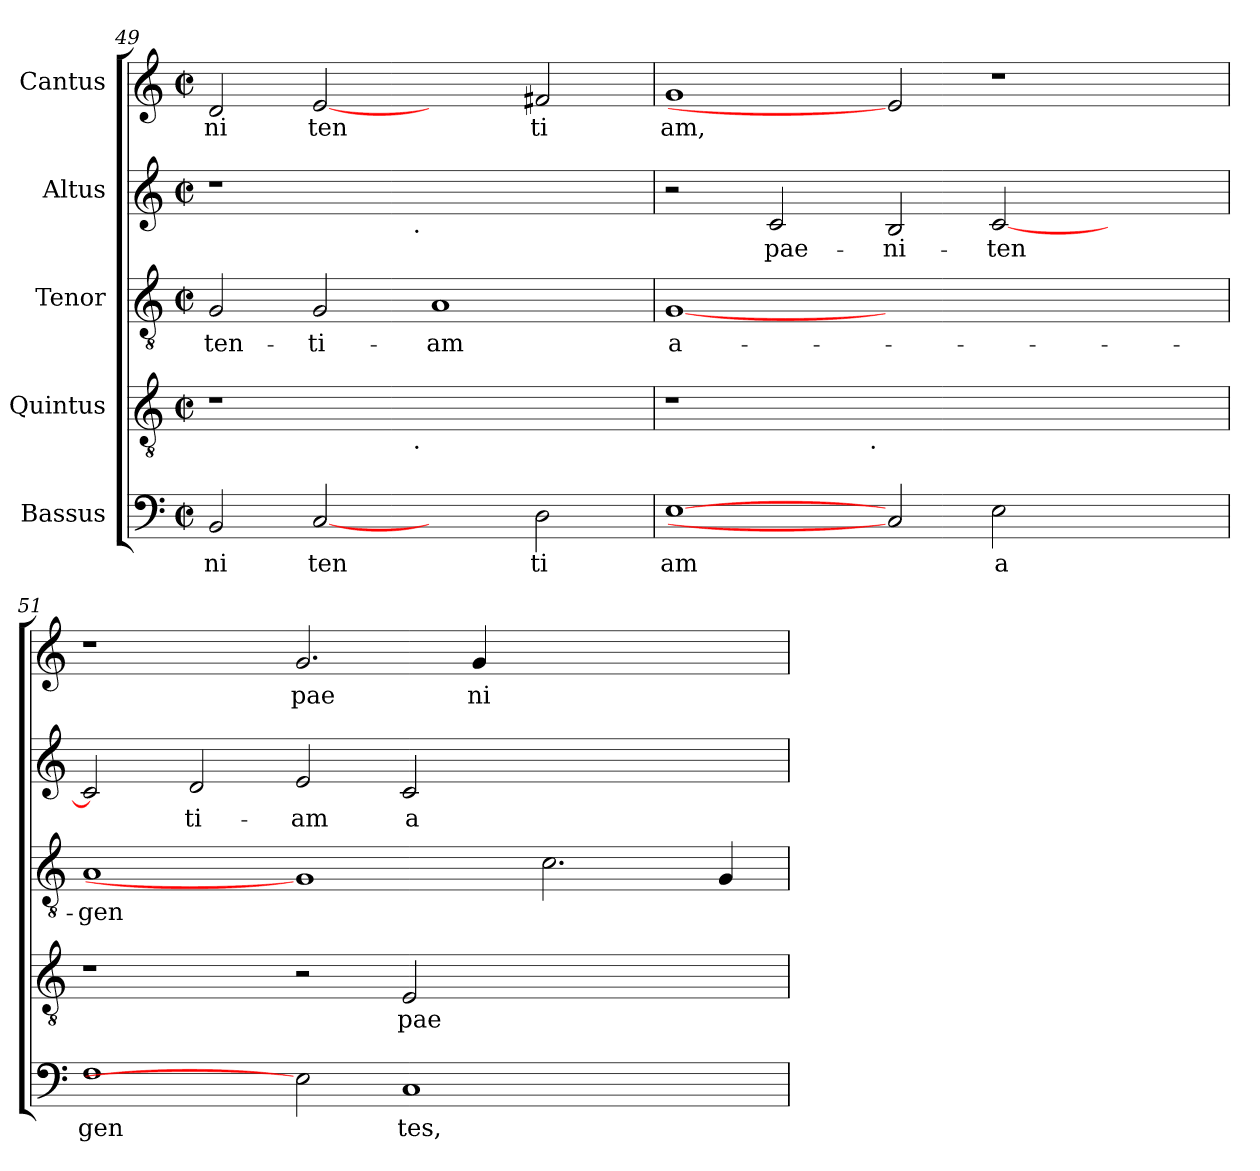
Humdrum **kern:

**kern	**text	**kern	**text	**kern	**text	**kern	**text	**kern	**text
*part5	*part5	*part4	*part4	*part3	*part3	*part2	*part2	*part1	*part1
*staff5	*staff5	*staff4	*staff4	*staff3	*staff3	*staff2	*staff2	*staff1	*staff1
*I"Bassus	*	*I"Quintus	*	*I"Tenor	*	*I"Altus	*	*I"Cantus	*
*clefF4	*	*clefGv2	*	*clefGv2	*	*clefG2	*	*clefG2	*
*k[]	*	*k[]	*	*k[]	*	*k[]	*	*k[]	*
*C:	*	*C:	*	*C:	*	*C:	*	*C:	*
*M2/2	*	*M2/2	*	*M2/2	*	*M2/2	*	*M2/2	*
*met(c|)	*	*met(c|)	*	*met(c|)	*	*met(c|)	*	*met(c|)	*
=49	=49	=49	=49	=49	=49	=49	=49	=49	=49
!	!LO:LY:b:cj	!	!	!	!LO:LY:b:cj	!	!	!	!LO:LY:b:cj
*	*	*^	*	*	*	*^	*	*	*
2BB/	ni	1r	2ryy	.	2G/	-ten-	1r	2ryy	.	2d/	ni
!	!LO:LY:b:cj	!	!	!	!	!LO:LY:b:cj	!	!	!	!	!LO:LY:b:cj
[2C	ten	.	4...ryy	.	2G/	-ti-	.	4...ryy	.	[2e	ten
!	!	!	!	!	!	!	!	!LO:TX:b:t=.	!	!	!
!	!	!	!LO:TX:b:t=.	!	!	!	!	!	!	!	!
.	.	.	1ryy	.	.	.	.	1ryy	.	.	.
!	!	!	!	!	!	!LO:LY:b:cj	!	!	!	!	!
2ryy	.	1ryy	.	.	1A	-am	1ryy	.	.	2ryy	.
!	!LO:LY:b:cj	!	!	!	!	!	!	!	!	!	!LO:LY:b:cj
2D\	ti	.	.	.	.	.	.	.	.	2f#X/	ti
.	.	.	32ryy	.	.	.	.	32ryy	.	.	.
=50	=50	=50	=50	=50	=50	=50	=50	=50	=50	=50	=50
!	!LO:LY:b:cj	!	!	!	!	!LO:LY:b:cj	!	!	!	!	!LO:LY:b:cj
*	*	*	*	*	*	*	*v	*v	*	*	*
[1E	am	1r	2ryy	.	[1G	a-	2r	.	1g	am,
!	!	!	!	!	!	!	!	!LO:LY:b:cj	!	!
.	.	.	4...ryy	.	.	.	2c/	pae-	.	.
!	!	!	!LO:TX:b:t=.	!	!	!	!	!	!	!
.	.	.	1ryy	.	.	.	.	.	.	.
!	!	!	!	!	!	!	!	!LO:LY:b:cj	!	!
2C]	.	1.ryy	.	.	1.ryy	.	2B/	-ni-	2e]	.
!	!LO:LY:b:cj	!	!	!	!	!	!	!LO:LY:b:cj	!	!
2E\	a	.	.	.	.	.	[<2c/	-ten-	1r	.
.	.	.	2ryy	.	.	.	.	.	.	.
2ryy	.	.	.	.	.	.	2ryy	.	.	.
.	.	.	32ryy	.	.	.	.	.	.	.
=51	=51	=51	=51	=51	=51	=51	=51	=51	=51	=51
!	!LO:LY:b:cj	!	!	!	!	!LO:LY:b:cj	!	!LO:LY:b:cj	!	!
*	*	*v	*v	*	*	*	*	*	*	*
1F	gen	1r	.	1A	-gen-	2c/]	--	1r	.
!	!	!	!	!	!	!	!LO:LY:b:cj	!	!
.	.	.	.	.	.	2d/	-ti-	.	.
!	!	!	!	!	!	!	!LO:LY:b:cj	!	!LO:LY:b:cj
2E]	.	2r	.	1G]	.	2e/	-am	2.g/	pae
!	!LO:LY:b:cj	!	!LO:LY:b:cj	!	!	!	!LO:LY:b:cj	!	!
1C	tes,	2E/	pae	.	.	2c/	a-	.	.
!	!	!	!	!	!	!	!	!	!LO:LY:b:cj
.	.	.	.	.	.	.	.	4g/	ni
!	!	!	!	!	!LO:LY:b:cj	!	!	!	!
.	.	1ryy	.	2.c\	--	1ryy	.	1ryy	.
2ryy	.	.	.	.	.	.	.	.	.
!	!	!	!	!	!LO:LY:b:cj	!	!	!	!
.	.	.	.	4G/	--	.	.	.	.
=	=	=	=	=	=	=	=	=	=
*-	*-	*-	*-	*-	*-	*-	*-	*-	*-
